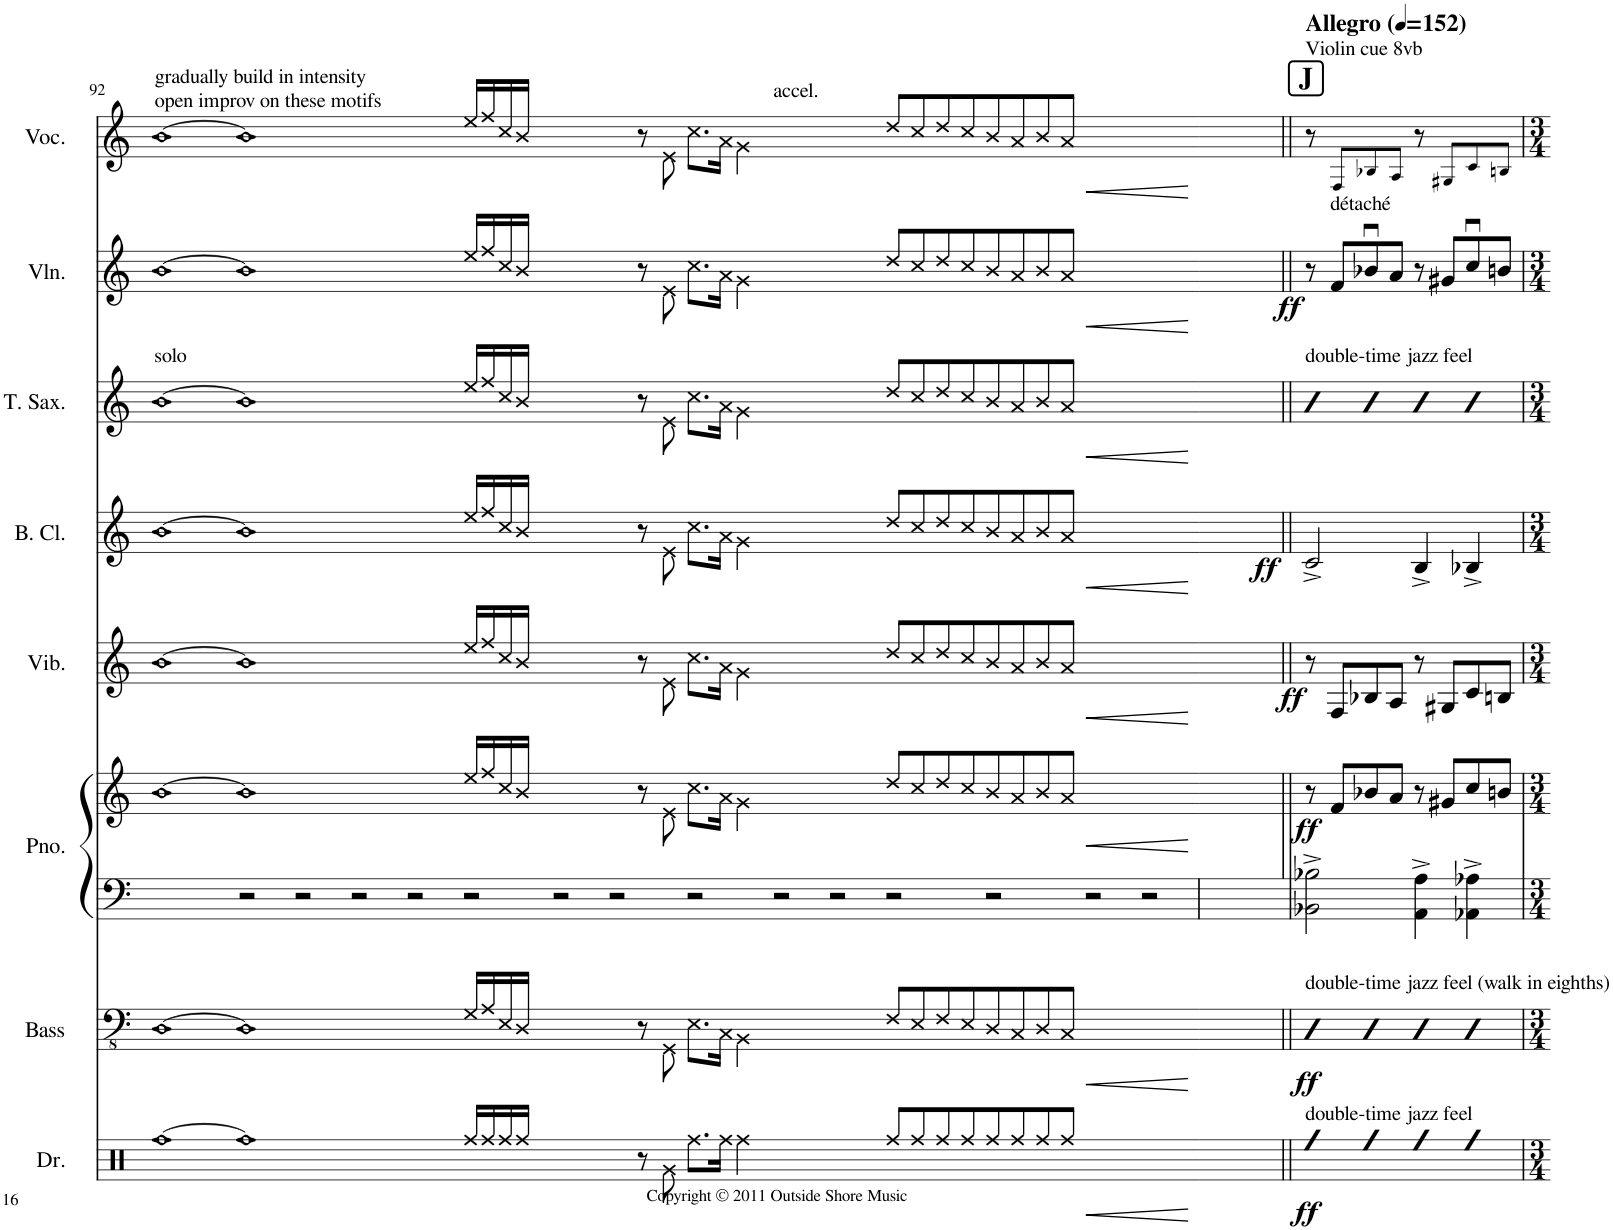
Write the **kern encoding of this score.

**kern	**dynam	**kern	**dynam	**kern	**kern	**dynam	**kern	**dynam	**kern	**dynam	**kern	**dynam	**kern	**dynam	**kern	**dynam
*part8	*part8	*part7	*part7	*part6	*part6	*part6	*part5	*part5	*part4	*part4	*part3	*part3	*part2	*part2	*part1	*part1
*staff9	*staff9	*staff8	*staff8	*staff7	*staff6	*staff6/7	*staff5	*staff5	*staff4	*staff4	*staff3	*staff3	*staff2	*staff2	*staff1	*staff1
*I"Drums	*	*I"Bass	*	*I"Piano	*	*	*I"Vibraphone	*	*I"Bass Clarinet	*	*I"Tenor Saxophone	*	*I"Violin	*	*I"Voice	*
*I'Dr.	*	*I'Bass	*	*I'Pno.	*	*	*I'Vib.	*	*I'B. Cl.	*	*I'T. Sax.	*	*I'Vln.	*	*I'Voc.	*
!!LO:PB:g=z
*clefX	*	*clefFv4	*	*clefF4	*clefG2	*	*clefG2	*	*clefG2	*	*clefG2	*	*clefG2	*	*clefG2	*
*	*	*Trd7c12	*	*	*	*	*	*	*Trd8c14	*	*Trd8c14	*	*	*	*	*
*k[]	*	*k[]	*	*k[]	*k[]	*	*k[]	*	*k[]	*	*k[]	*	*k[]	*	*k[]	*
*M4/4	*	*M4/4	*	*M4/4	*M4/4	*	*M4/4	*	*M4/4	*	*M4/4	*	*M4/4	*	*M4/4	*
=92	=92	=92	=92	=92	=92	=92	=92	=92	=92	=92	=92	=92	=92	=92	=92	=92
!	!	!	!	!	!	!	!	!	!	!	!	!	!	!	!LO:TX:a:t=open improv on these motifs	!
!	!	!	!	!	!	!	!	!	!	!	!	!	!	!	!LO:TX:a:t=gradually build in intensity	!
!	!	!	!	!	!	!	!	!	!	!	!LO:TX:a:t=solo	!	!	!	!	!
!LO:N:head=diamond	!	!LO:N:head=diamond	!	!	!LO:N:head=diamond	!	!LO:N:head=diamond	!	!LO:N:head=diamond	!	!LO:N:head=diamond	!	!LO:N:head=diamond	!	!LO:N:head=diamond	!
[1Rff	.	[1DD	.	1ryy	[1b	.	[1b	.	[1b	.	[1b	.	[1b	.	[1b	.
!LO:N:head=diamond	!	!LO:N:head=diamond	!	!	!LO:N:head=diamond	!	!LO:N:head=diamond	!	!LO:N:head=diamond	!	!LO:N:head=diamond	!	!LO:N:head=diamond	!	!LO:N:head=diamond	!
1Rff]	.	1DD]	.	2r	1b]	.	1b]	.	1b]	.	1b]	.	1b]	.	1b]	.
.	.	.	.	2r	.	.	.	.	.	.	.	.	.	.	.	.
1ryy	.	1ryy	.	2r	1ryy	.	1ryy	.	1ryy	.	1ryy	.	1ryy	.	1ryy	.
.	.	.	.	2r	.	.	.	.	.	.	.	.	.	.	.	.
16Rff/LL	.	16GG/LL	.	2r	16ee/LL	.	16ee/LL	.	16ee/LL	.	16ee/LL	.	16ee/LL	.	16ee/LL	.
16Rff/	.	16AA/	.	.	16ff/	.	16ff/	.	16ff/	.	16ff/	.	16ff/	.	16ff/	.
16Rff/	.	16EE/	.	.	16cc/	.	16cc/	.	16cc/	.	16cc/	.	16cc/	.	16cc/	.
16Rff/JJ	.	16DD/JJ	.	.	16b/JJ	.	16b/JJ	.	16b/JJ	.	16b/JJ	.	16b/JJ	.	16b/JJ	.
1ryy	.	1ryy	.	.	1ryy	.	1ryy	.	1ryy	.	1ryy	.	1ryy	.	1ryy	.
.	.	.	.	2r	.	.	.	.	.	.	.	.	.	.	.	.
.	.	.	.	2r	.	.	.	.	.	.	.	.	.	.	.	.
8r	.	8r	.	.	8r	.	8r	.	8r	.	8r	.	8r	.	8r	.
8Rg\	.	8GGG\	.	.	8e\	.	8e\	.	8e\	.	8e\	.	8e\	.	8e\	.
8.Rff\L	.	8.EE\L	.	2r	8.cc\L	.	8.cc\L	.	8.cc\L	.	8.cc\L	.	8.cc\L	.	8.cc\L	.
16Rff\Jk	.	16CC\Jk	.	.	16a\Jk	.	16a\Jk	.	16a\Jk	.	16a\Jk	.	16a\Jk	.	16a\Jk	.
4Rff\	.	4BBB\	.	.	4g\	.	4g\	.	4g\	.	4g\	.	4g\	.	4g\	.
!	!	!	!	!	!	!	!	!	!	!	!	!	!	!	!LO:TX:a:t=accel.	!
1ryy	.	1ryy	.	2r	1ryy	.	1ryy	.	1ryy	.	1ryy	.	1ryy	.	1ryy	.
.	.	.	.	2r	.	.	.	.	.	.	.	.	.	.	.	.
8Rff/L	.	8FF/L	.	2r	8dd/L	.	8dd/L	.	8dd/L	.	8dd/L	.	8dd/L	.	8dd/L	.
8Rff/	.	8EE/	.	.	8cc/	.	8cc/	.	8cc/	.	8cc/	.	8cc/	.	8cc/	.
8Rff/	.	8FF/	.	.	8dd/	.	8dd/	.	8dd/	.	8dd/	.	8dd/	.	8dd/	.
8Rff/	.	8EE/	.	.	8cc/	.	8cc/	.	8cc/	.	8cc/	.	8cc/	.	8cc/	.
8Rff/	.	8DD/	.	2r	8b/	.	8b/	.	8b/	.	8b/	.	8b/	.	8b/	.
8Rff/	.	8CC/	.	.	8a/	.	8a/	.	8a/	.	8a/	.	8a/	.	8a/	.
8Rff/	.	8DD/	.	.	8b/	.	8b/	.	8b/	.	8b/	.	8b/	.	8b/	.
8Rff/J	.	8CC/J	.	.	8a/J	.	8a/J	.	8a/J	.	8a/J	.	8a/J	.	8a/J	.
!	!LO:HP:b	!	!LO:HP:b	!	!	!LO:HP:b	!	!LO:HP:b	!	!LO:HP:b	!	!LO:HP:b	!	!LO:HP:b	!	!LO:HP:b
1ryy	<	1ryy	<	2r	1ryy	<	1ryy	<	1ryy	<	1ryy	<	1ryy	<	1ryy	<
.	.	.	.	2r	.	.	.	.	.	.	.	.	.	.	.	.
.	[	.	[	.	.	[	.	[	.	[	.	[	.	[	.	[
=93-	=93-	=93-	=93-	=93-	=93-	=93-	=93-	=93-	=93-	=93-	=93-	=93-	=93-	=93-	=93-	=93-
1ryy	.	1ryy	.	1ryy	1ryy	.	1ryy	.	1ryy	.	1ryy	.	1ryy	.	1ryy	.
=94||	=94||	=94||	=94||	=94||	=94||	=94||	=94||	=94||	=94||	=94||	=94||	=94||	=94||	=94||	=94||	=94||
*	*	*	*	*	*	*	*	*	*	*	*	*	*	*	*MM152	*
!	!	!	!	!	!	!	!	!	!	!	!	!	!	!	!LO:TX:a:B:t=J	!
!	!	!	!	!	!	!	!	!	!	!	!	!	!	!	!LO:TX:a:t=Violin cue 8vb	!
!	!	!	!	!	!	!	!	!	!	!	!	!	!	!	!LO:TX:a:B:t=Allegro	!
!	!	!	!	!	!	!	!	!	!	!	!LO:TX:a:t=double-time jazz feel	!	!	!	!	!
!	!	!LO:TX:a:t=double-time jazz feel (walk in eighths)	!	!	!	!	!	!	!	!	!	!	!	!	!	!
!LO:TX:a:t=double-time jazz feel	!	!	!	!	!	!	!	!	!	!	!	!	!	!	!	!
!	!LO:DY:b	!	!LO:DY:b	!	!	!LO:DY:b	!	!LO:DY:b	!	!LO:DY:b	!	!	!	!	!	!
4Rff	ff	4DD	ff	2BB-X\^ 2B-X\^	8r	ff	8r	ff	2c^/	ff	4b	.	8r	.	8r	.
!	!	!	!	!	!	!	!	!	!	!	!	!	!LO:TX:a:t=détaché	!	!	!
!	!	!	!	!	!	!	!	!	!	!	!	!	!	!LO:DY:b	!	!
.	.	.	.	.	8f/L	.	8F/L	.	.	.	.	.	8f/L	ff	8F!/L	.
4Rff	.	4DD	.	.	8b-X/	.	8B-X/	.	.	.	4b	.	8b-Xu/	.	8B-X!/	.
.	.	.	.	.	8a/J	.	8A/J	.	.	.	.	.	8a/J	.	8A!/J	.
4Rff	.	4DD	.	4AA\^ 4A\^	8r	.	8r	.	4B^/	.	4b	.	8r	.	8r	.
.	.	.	.	.	8g#X/L	.	8G#X/L	.	.	.	.	.	8g#X/L	.	8G#X!/L	.
4Rff	.	4DD	.	4AA-X\^ 4A-X\^	8cc/	.	8c/	.	4B-X^/	.	4b	.	8ccu/	.	8c!/	.
.	.	.	.	.	8bn/J	.	8Bn/J	.	.	.	.	.	8bn/J	.	8Bn!/J	.
=	=	=	=	=	=	=	=	=	=	=	=	=	=	=	=	=
*-	*-	*-	*-	*-	*-	*-	*-	*-	*-	*-	*-	*-	*-	*-	*-	*-
